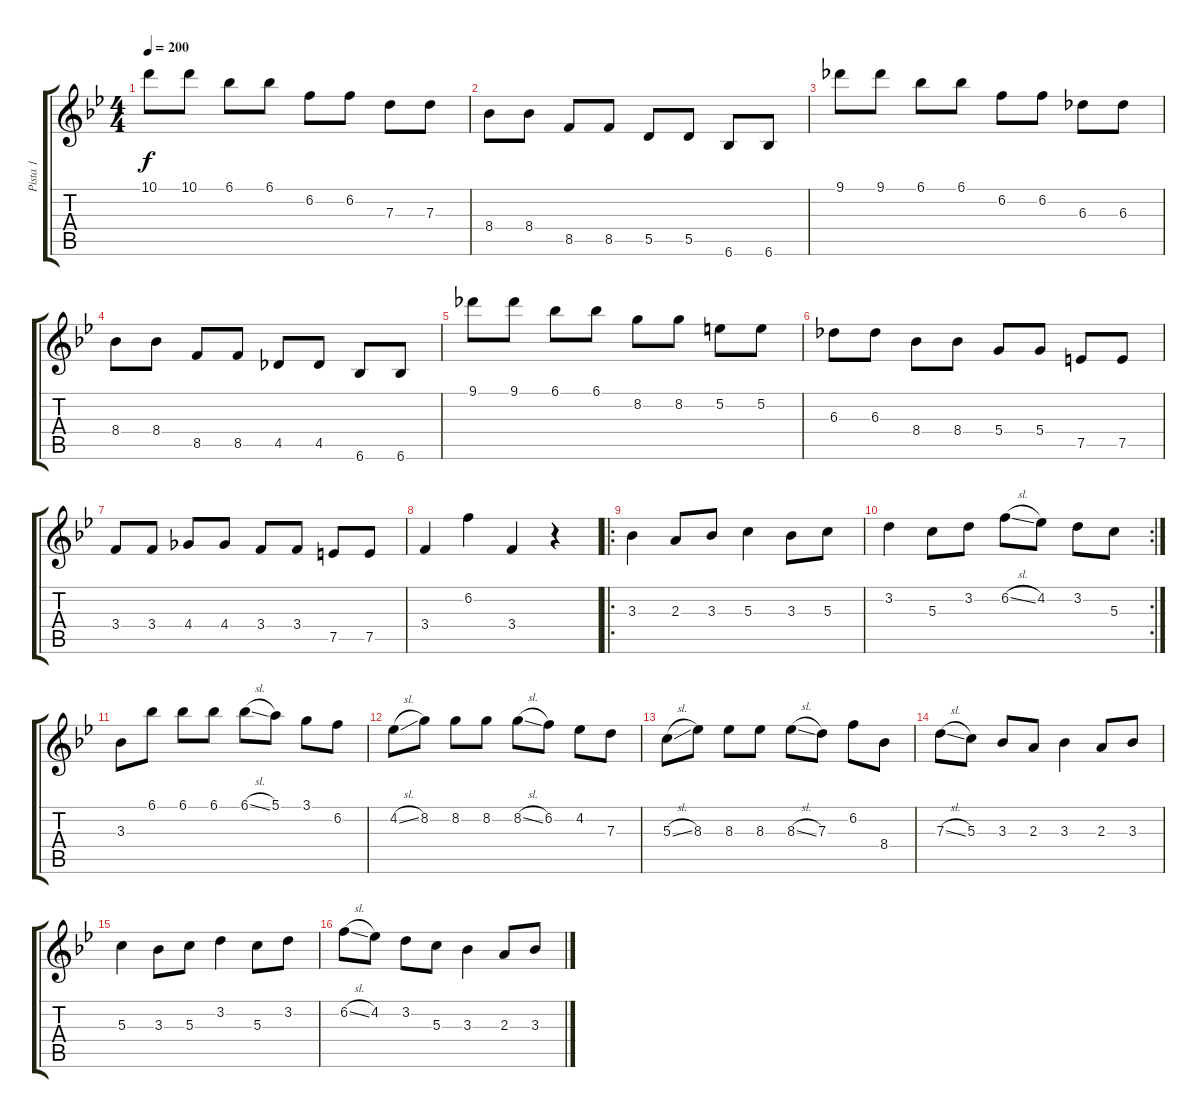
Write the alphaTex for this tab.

\track ("Pista 1" "Pista 1") {instrument distortionguitar}
\staff {score tabs}
\tuning (E4 B3 G3 D3 A2 E2) {hide}
\ts (4 4)
\tempo 200
\clef g2
\ks gminor
10.1.8{dy f} 10.1.8 6.1.8 6.1.8 6.2.8 6.2.8 7.3.8 7.3.8 |
8.4.8 8.4.8 8.5.8 8.5.8 5.5.8 5.5.8 6.6.8 6.6.8 |
9.1.8 9.1.8 6.1.8 6.1.8 6.2.8 6.2.8 6.3.8 6.3.8 |
8.4.8 8.4.8 8.5.8 8.5.8 4.5.8 4.5.8 6.6.8 6.6.8 |
9.1.8 9.1.8 6.1.8 6.1.8 8.2.8 8.2.8 5.2.8 5.2.8 |
6.3.8 6.3.8 8.4.8 8.4.8 5.4.8 5.4.8 7.5.8 7.5.8 |
3.4.8 3.4.8 4.4.8 4.4.8 3.4.8 3.4.8 7.5.8 7.5.8 |
3.4.4 6.2.4 3.4.4 r.4 |
\ro
3.3.4 2.3.8 3.3.8 5.3.4 3.3.8 5.3.8 |
\rc 2
3.2.4 5.3.8 3.2.8 6.2{sl}.8 4.2.8 3.2.8 5.3.8 |
3.3.8 6.1.8 6.1.8 6.1.8 6.1{sl}.8 5.1.8 3.1.8 6.2.8 |
4.2{sl}.8 8.2.8 8.2.8 8.2.8 8.2{sl}.8 6.2.8 4.2.8 7.3.8 |
5.3{sl}.8 8.3.8 8.3.8 8.3.8 8.3{sl}.8 7.3.8 6.2.8 8.4.8 |
7.3{sl}.8 5.3.8 3.3.8 2.3.8 3.3.4 2.3.8 3.3.8 |
5.3.4 3.3.8 5.3.8 3.2.4 5.3.8 3.2.8 |
6.2{sl}.8 4.2.8 3.2.8 5.3.8 3.3.4 2.3.8 3.3.8
